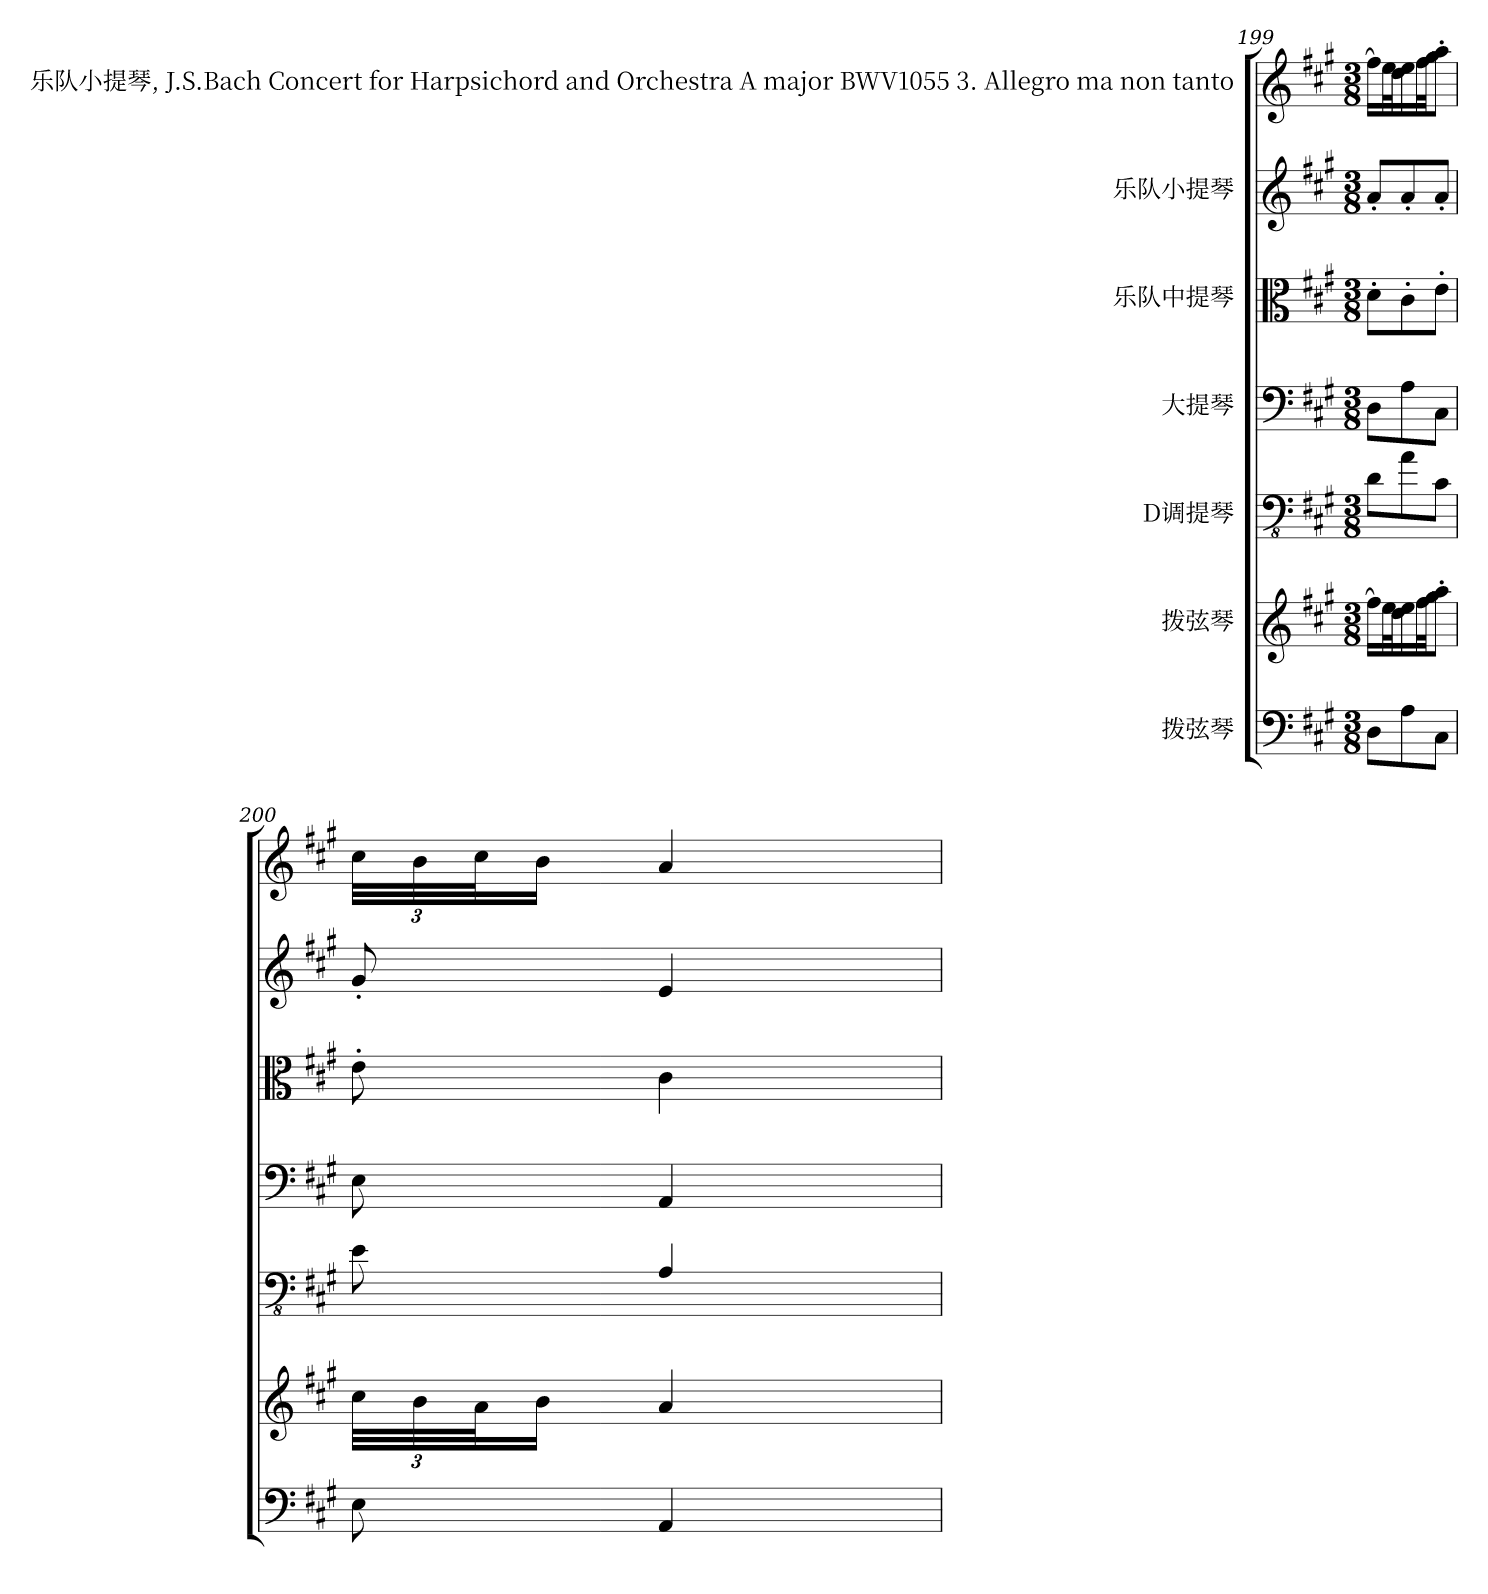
**kern	**kern	**kern	**kern	**kern	**kern	**kern
*part7	*part6	*part5	*part4	*part3	*part2	*part1
*staff7	*staff6	*staff5	*staff4	*staff3	*staff2	*staff1
*I"拨弦琴	*I"拨弦琴	*I"D调提琴	*I"大提琴	*I"乐队中提琴	*I"乐队小提琴	*I"乐队小提琴, J.S.Bach Concert for Harpsichord and Orchestra A major BWV1055 3. Allegro ma non tanto
*clefF4	*clefG2	*clefFv4	*clefF4	*clefC3	*clefG2	*clefG2
*	*	*ITrd7c12	*	*	*	*
*k[f#c#g#]	*k[f#c#g#]	*k[f#c#g#]	*k[f#c#g#]	*k[f#c#g#]	*k[f#c#g#]	*k[f#c#g#]
*M3/8	*M3/8	*M3/8	*M3/8	*M3/8	*M3/8	*M3/8
=199	=199	=199	=199	=199	=199	=199
8D\L	16ff#\LL]	8DD\L	8D\L	8d'\L	8a'/L	16ff#\LL]
.	32ee\L	.	.	.	.	32ee\L
.	32dd\J	.	.	.	.	32dd\J
8A\	16ee\	8AA\	8A\	8c#'\	8a'/	16ee\
.	32ff#\L	.	.	.	.	32ff#\L
.	32gg#\JJ	.	.	.	.	32gg#\JJ
8C#\J	8aa'\J	8CC#\J	8C#\J	8e'\J	8a'/J	8aa'\J
=200	=200	=200	=200	=200	=200	=200
*	*Xbrackettup	*	*	*	*	*Xbrackettup
8E\	48cc#\LLL	8EE\	8E\	8e'\	8g#'/	48cc#\LLL
.	48b\	.	.	.	.	48b\
.	48a\J	.	.	.	.	48cc#\J
.	16b\JJ	.	.	.	.	16b\JJ
4AA/	4a/	4AAA/	4AA/	4c#\	4e/	4a/
=	=	=	=	=	=	=
*-	*-	*-	*-	*-	*-	*-
